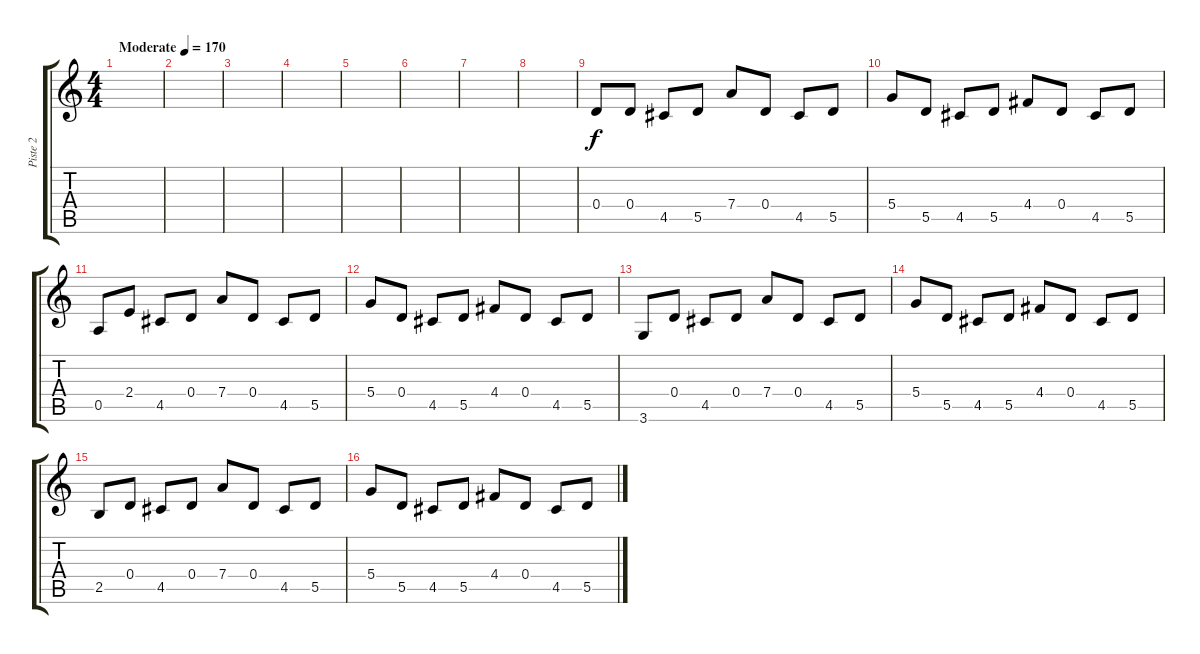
\track ("Piste 2" "Piste 2") {instrument distortionguitar}
\staff {score tabs}
\tuning (E4 B3 G3 D3 A2 E2) {hide}
\ts (4 4)
\tempo (170 "Moderate")
\clef g2
\ks c
|
|
|
|
|
|
|
|
0.4.8 0.4.8 4.5.8 5.5.8 7.4.8 0.4.8 4.5.8 5.5.8 |
5.4.8 5.5.8 4.5.8 5.5.8 4.4.8 0.4.8 4.5.8 5.5.8 |
0.5.8 2.4.8 4.5.8 0.4.8 7.4.8 0.4.8 4.5.8 5.5.8 |
5.4.8 0.4.8 4.5.8 5.5.8 4.4.8 0.4.8 4.5.8 5.5.8 |
3.6.8 0.4.8 4.5.8 0.4.8 7.4.8 0.4.8 4.5.8 5.5.8 |
5.4.8 5.5.8 4.5.8 5.5.8 4.4.8 0.4.8 4.5.8 5.5.8 |
2.5.8 0.4.8 4.5.8 0.4.8 7.4.8 0.4.8 4.5.8 5.5.8 |
5.4.8 5.5.8 4.5.8 5.5.8 4.4.8 0.4.8 4.5.8 5.5.8
